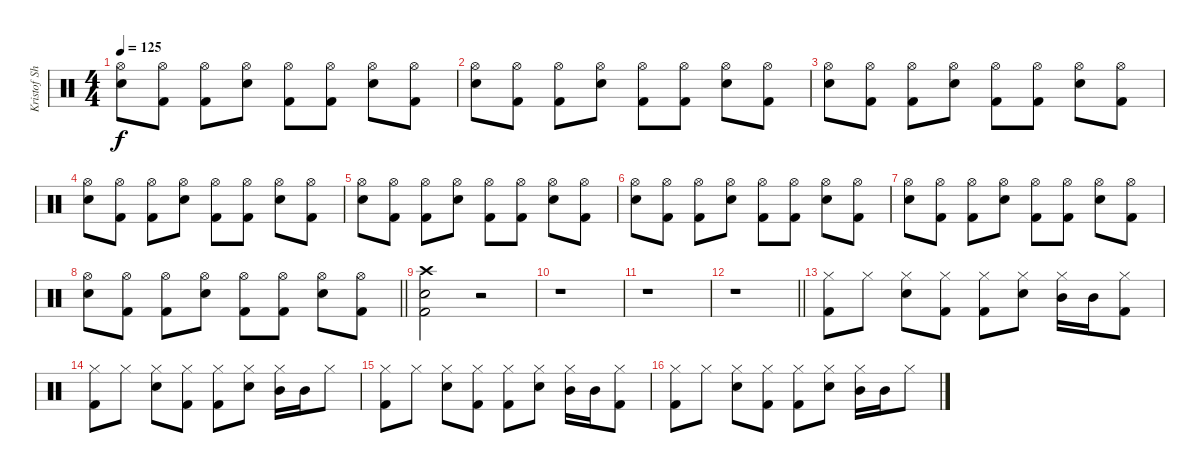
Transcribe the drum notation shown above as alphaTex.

\track ("Kristof Shnayder" "Kristof Sh") {instrument percussion}
\staff {score}
\articulation defaults
\ts (4 4)
\tempo 125
\clef neutral
\ks c
("Snare (hit) 2" "Hi-Hat (open)").8{dy f} ("Kick (hit) 2" "Hi-Hat (open)").8 ("Kick (hit) 2" "Hi-Hat (open)").8 ("Snare (hit) 2" "Hi-Hat (open)").8 ("Kick (hit) 2" "Hi-Hat (open)").8 ("Kick (hit) 2" "Hi-Hat (open)").8 ("Snare (hit) 2" "Hi-Hat (open)").8 ("Kick (hit) 2" "Hi-Hat (open)").8 |
("Snare (hit) 2" "Hi-Hat (open)").8 ("Kick (hit) 2" "Hi-Hat (open)").8 ("Kick (hit) 2" "Hi-Hat (open)").8 ("Snare (hit) 2" "Hi-Hat (open)").8 ("Kick (hit) 2" "Hi-Hat (open)").8 ("Kick (hit) 2" "Hi-Hat (open)").8 ("Snare (hit) 2" "Hi-Hat (open)").8 ("Kick (hit) 2" "Hi-Hat (open)").8 |
("Snare (hit) 2" "Hi-Hat (open)").8 ("Kick (hit) 2" "Hi-Hat (open)").8 ("Kick (hit) 2" "Hi-Hat (open)").8 ("Snare (hit) 2" "Hi-Hat (open)").8 ("Kick (hit) 2" "Hi-Hat (open)").8 ("Kick (hit) 2" "Hi-Hat (open)").8 ("Snare (hit) 2" "Hi-Hat (open)").8 ("Kick (hit) 2" "Hi-Hat (open)").8 |
("Snare (hit) 2" "Hi-Hat (open)").8 ("Kick (hit) 2" "Hi-Hat (open)").8 ("Kick (hit) 2" "Hi-Hat (open)").8 ("Snare (hit) 2" "Hi-Hat (open)").8 ("Kick (hit) 2" "Hi-Hat (open)").8 ("Kick (hit) 2" "Hi-Hat (open)").8 ("Snare (hit) 2" "Hi-Hat (open)").8 ("Kick (hit) 2" "Hi-Hat (open)").8 |
("Snare (hit) 2" "Hi-Hat (open)").8 ("Kick (hit) 2" "Hi-Hat (open)").8 ("Kick (hit) 2" "Hi-Hat (open)").8 ("Snare (hit) 2" "Hi-Hat (open)").8 ("Kick (hit) 2" "Hi-Hat (open)").8 ("Kick (hit) 2" "Hi-Hat (open)").8 ("Snare (hit) 2" "Hi-Hat (open)").8 ("Kick (hit) 2" "Hi-Hat (open)").8 |
("Snare (hit) 2" "Hi-Hat (open)").8 ("Kick (hit) 2" "Hi-Hat (open)").8 ("Kick (hit) 2" "Hi-Hat (open)").8 ("Snare (hit) 2" "Hi-Hat (open)").8 ("Kick (hit) 2" "Hi-Hat (open)").8 ("Kick (hit) 2" "Hi-Hat (open)").8 ("Snare (hit) 2" "Hi-Hat (open)").8 ("Kick (hit) 2" "Hi-Hat (open)").8 |
("Snare (hit) 2" "Hi-Hat (open)").8 ("Kick (hit) 2" "Hi-Hat (open)").8 ("Kick (hit) 2" "Hi-Hat (open)").8 ("Snare (hit) 2" "Hi-Hat (open)").8 ("Kick (hit) 2" "Hi-Hat (open)").8 ("Kick (hit) 2" "Hi-Hat (open)").8 ("Snare (hit) 2" "Hi-Hat (open)").8 ("Kick (hit) 2" "Hi-Hat (open)").8 |
\barLineRight lightlight
("Snare (hit) 2" "Hi-Hat (open)").8 ("Kick (hit) 2" "Hi-Hat (open)").8 ("Kick (hit) 2" "Hi-Hat (open)").8 ("Snare (hit) 2" "Hi-Hat (open)").8 ("Kick (hit) 2" "Hi-Hat (open)").8 ("Kick (hit) 2" "Hi-Hat (open)").8 ("Snare (hit) 2" "Hi-Hat (open)").8 ("Kick (hit) 2" "Hi-Hat (open)").8 |
("Crash high (hit)" "Snare (hit) 2" "Kick (hit) 2").2 r.2 |
r.1 |
r.1 |
\barLineRight lightlight
r.1 |
("Kick (hit) 2" "Hi-Hat (closed)").8 "Hi-Hat (closed)".8 ("Snare (hit) 2" "Hi-Hat (closed)").8 ("Kick (hit) 2" "Hi-Hat (closed)").8 ("Kick (hit) 2" "Hi-Hat (closed)").8 ("Snare (hit) 2" "Hi-Hat (closed)").8 ("Mid Tom (hit)" "Hi-Hat (closed)").16 "Mid Tom (hit)".16 ("Kick (hit) 2" "Hi-Hat (closed)").8 |
("Kick (hit) 2" "Hi-Hat (closed)").8 "Hi-Hat (closed)".8 ("Snare (hit) 2" "Hi-Hat (closed)").8 ("Kick (hit) 2" "Hi-Hat (closed)").8 ("Kick (hit) 2" "Hi-Hat (closed)").8 ("Snare (hit) 2" "Hi-Hat (closed)").8 ("Mid Tom (hit)" "Hi-Hat (closed)").16 "Mid Tom (hit)".16 "Hi-Hat (closed)".8 |
("Kick (hit) 2" "Hi-Hat (closed)").8 "Hi-Hat (closed)".8 ("Snare (hit) 2" "Hi-Hat (closed)").8 ("Kick (hit) 2" "Hi-Hat (closed)").8 ("Kick (hit) 2" "Hi-Hat (closed)").8 ("Snare (hit) 2" "Hi-Hat (closed)").8 ("Mid Tom (hit)" "Hi-Hat (closed)").16 "Mid Tom (hit)".16 ("Kick (hit) 2" "Hi-Hat (closed)").8 |
("Kick (hit) 2" "Hi-Hat (closed)").8 "Hi-Hat (closed)".8 ("Snare (hit) 2" "Hi-Hat (closed)").8 ("Kick (hit) 2" "Hi-Hat (closed)").8 ("Kick (hit) 2" "Hi-Hat (closed)").8 ("Snare (hit) 2" "Hi-Hat (closed)").8 ("Mid Tom (hit)" "Hi-Hat (closed)").16 "Mid Tom (hit)".16 "Hi-Hat (closed)".8
